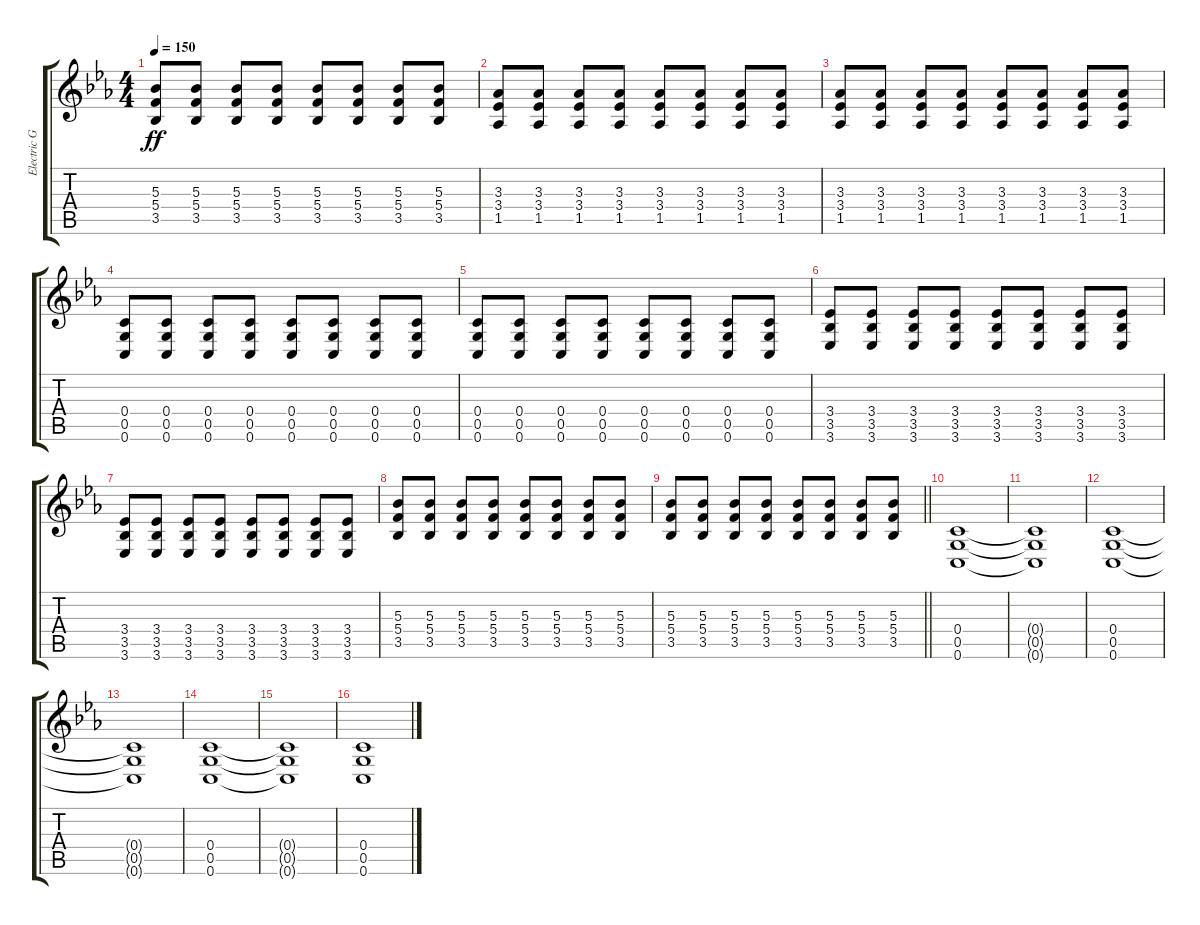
\track ("Electric Guitar 2" "Electric G") {instrument overdrivenguitar}
\staff {score tabs}
\tuning (D4 A3 F3 C3 G2 C2) {hide}
\ts (4 4)
\tempo 150
\clef g2
\ks cminor
(5.3 5.4 3.5).8{dy ff} (5.3 5.4 3.5).8 (5.3 5.4 3.5).8 (5.3 5.4 3.5).8 (5.3 5.4 3.5).8 (5.3 5.4 3.5).8 (5.3 5.4 3.5).8 (5.3 5.4 3.5).8 |
(3.3 3.4 1.5).8 (3.3 3.4 1.5).8 (3.3 3.4 1.5).8 (3.3 3.4 1.5).8 (3.3 3.4 1.5).8 (3.3 3.4 1.5).8 (3.3 3.4 1.5).8 (3.3 3.4 1.5).8 |
(3.3 3.4 1.5).8 (3.3 3.4 1.5).8 (3.3 3.4 1.5).8 (3.3 3.4 1.5).8 (3.3 3.4 1.5).8 (3.3 3.4 1.5).8 (3.3 3.4 1.5).8 (3.3 3.4 1.5).8 |
(0.4 0.5 0.6).8 (0.4 0.5 0.6).8 (0.4 0.5 0.6).8 (0.4 0.5 0.6).8 (0.4 0.5 0.6).8 (0.4 0.5 0.6).8 (0.4 0.5 0.6).8 (0.4 0.5 0.6).8 |
(0.4 0.5 0.6).8 (0.4 0.5 0.6).8 (0.4 0.5 0.6).8 (0.4 0.5 0.6).8 (0.4 0.5 0.6).8 (0.4 0.5 0.6).8 (0.4 0.5 0.6).8 (0.4 0.5 0.6).8 |
(3.4 3.5 3.6).8 (3.4 3.5 3.6).8 (3.4 3.5 3.6).8 (3.4 3.5 3.6).8 (3.4 3.5 3.6).8 (3.4 3.5 3.6).8 (3.4 3.5 3.6).8 (3.4 3.5 3.6).8 |
(3.4 3.5 3.6).8 (3.4 3.5 3.6).8 (3.4 3.5 3.6).8 (3.4 3.5 3.6).8 (3.4 3.5 3.6).8 (3.4 3.5 3.6).8 (3.4 3.5 3.6).8 (3.4 3.5 3.6).8 |
(5.3 5.4 3.5).8 (5.3 5.4 3.5).8 (5.3 5.4 3.5).8 (5.3 5.4 3.5).8 (5.3 5.4 3.5).8 (5.3 5.4 3.5).8 (5.3 5.4 3.5).8 (5.3 5.4 3.5).8 |
\barLineRight lightlight
(5.3 5.4 3.5).8 (5.3 5.4 3.5).8 (5.3 5.4 3.5).8 (5.3 5.4 3.5).8 (5.3 5.4 3.5).8 (5.3 5.4 3.5).8 (5.3 5.4 3.5).8 (5.3 5.4 3.5).8 |
\section ("" "")
(0.4 0.5 0.6).1 |
(0.4{t} 0.5{t} 0.6{t}).1 |
(0.4 0.5 0.6).1 |
(0.4{t} 0.5{t} 0.6{t}).1 |
(0.4 0.5 0.6).1 |
(0.4{t} 0.5{t} 0.6{t}).1 |
(0.4 0.5 0.6).1
